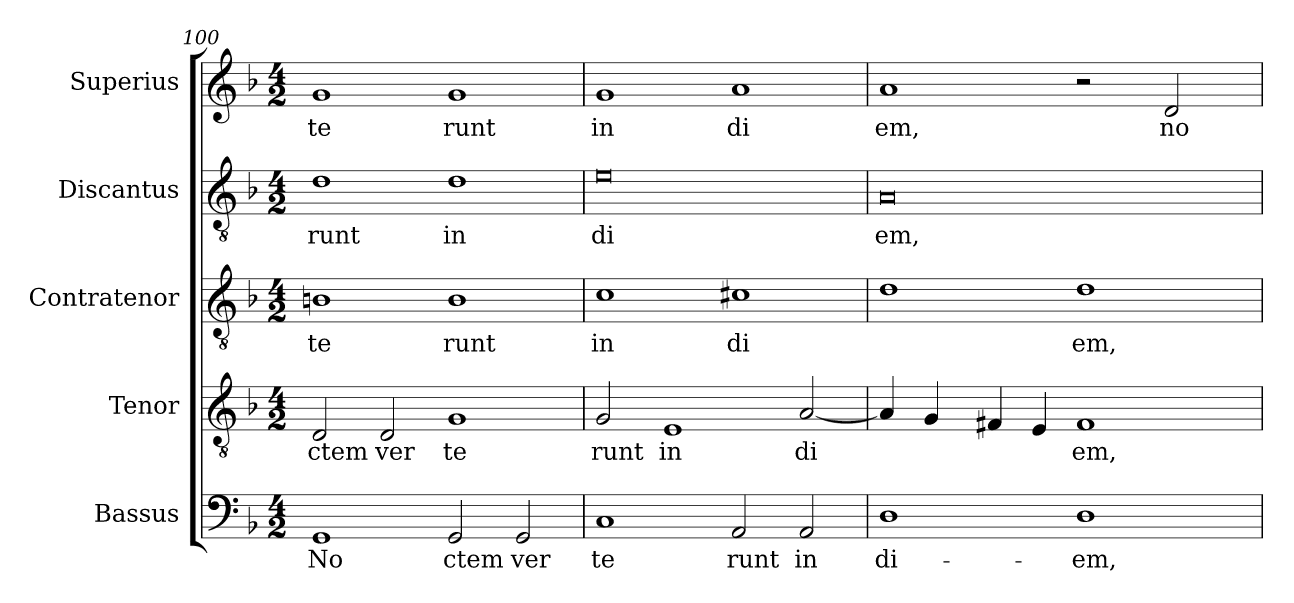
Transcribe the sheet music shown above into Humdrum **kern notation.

**kern	**text	**kern	**text	**kern	**text	**kern	**text	**kern	**text
*part5	*part5	*part4	*part4	*part3	*part3	*part2	*part2	*part1	*part1
*staff5	*staff5	*staff4	*staff4	*staff3	*staff3	*staff2	*staff2	*staff1	*staff1
*I"Bassus	*	*I"Tenor	*	*I"Contratenor	*	*I"Discantus	*	*I"Superius	*
*clefF4	*	*clefGv2	*	*clefGv2	*	*clefGv2	*	*clefG2	*
*ITrd-3c-5	*	*ITrd-3c-5	*	*ITrd-3c-5	*	*ITrd-3c-5	*	*	*
*k[b-e-]	*	*k[b-e-]	*	*k[b-e-]	*	*k[b-e-]	*	*k[b-]	*
*B-:	*	*B-:	*	*B-:	*	*B-:	*	*F:	*
*M4/2	*	*M4/2	*	*M4/2	*	*M4/2	*	*M4/2	*
=100	=100	=100	=100	=100	=100	=100	=100	=100	=100
!	!LO:LY:b:cj	!	!LO:LY:b:cj	!	!LO:LY:b:cj	!	!LO:LY:b:cj	!	!LO:LY:b:cj
1C	No	2G/	ctem	1en	te	1g	runt	1g	te
!	!	!	!LO:LY:b:cj	!	!	!	!	!	!
.	.	2G/	ver	.	.	.	.	.	.
!	!LO:LY:b:cj	!	!LO:LY:b:cj	!	!LO:LY:b:cj	!	!LO:LY:b:cj	!	!LO:LY:b:cj
2C/	ctem	1c	te	1e	runt	1g	in	1g	runt
!	!LO:LY:b:cj	!	!	!	!	!	!	!	!
2C/	ver	.	.	.	.	.	.	.	.
=101	=101	=101	=101	=101	=101	=101	=101	=101	=101
!	!LO:LY:b:cj	!	!LO:LY:b:cj	!	!LO:LY:b:cj	!	!LO:LY:b:cj	!	!LO:LY:b:cj
1F	te	2c/	runt	1f	in	0a	di	1g	in
!	!	!	!LO:LY:b:cj	!	!	!	!	!	!
.	.	1A	in	.	.	.	.	.	.
!	!LO:LY:b:cj	!	!	!	!LO:LY:b:cj	!	!	!	!LO:LY:b:cj
2D/	runt	.	.	1f#X	di	.	.	1a	di
!	!LO:LY:b:cj	!	!LO:LY:b:cj	!	!	!	!	!	!
2D/	in	[>2d/	di	.	.	.	.	.	.
!!LO:LB:g=z
=102	=102	=102	=102	=102	=102	=102	=102	=102	=102
!	!LO:LY:b:cj	!	!	!	!	!	!LO:LY:b:cj	!	!LO:LY:b:cj
*^	*	*	*	*^	*	*	*	*	*
1G	4ryy	di-	4d/]	.	1g	4ryy	.	0d	em,	1a	em,
.	16ryy	.	4c/	.	.	16ryy	.	.	.	.	.
.	64ryy	.	.	.	.	64ryy	.	.	.	.	.
.	1ryy	.	.	.	.	1ryy	.	.	.	.	.
.	.	.	4Bn/	.	.	.	.	.	.	.	.
.	.	.	4A/	.	.	.	.	.	.	.	.
!	!	!LO:LY:b:cj	!	!LO:LY:b:cj	!	!	!LO:LY:b:cj	!	!	!	!
1G	.	-em,	1B	em,	1g	.	em,	.	.	2r	.
.	2ryy	.	.	.	.	2ryy	.	.	.	.	.
!	!	!	!	!	!	!	!	!	!	!	!LO:LY:b:cj
.	.	.	.	.	.	.	.	.	.	2d/	no-
.	8ryy	.	.	.	.	8ryy	.	.	.	.	.
.	32.ryy	.	.	.	.	32.ryy	.	.	.	.	.
*v	*v	*	*	*	*v	*v	*	*	*	*	*
=	=	=	=	=	=	=	=	=	=
*-	*-	*-	*-	*-	*-	*-	*-	*-	*-
